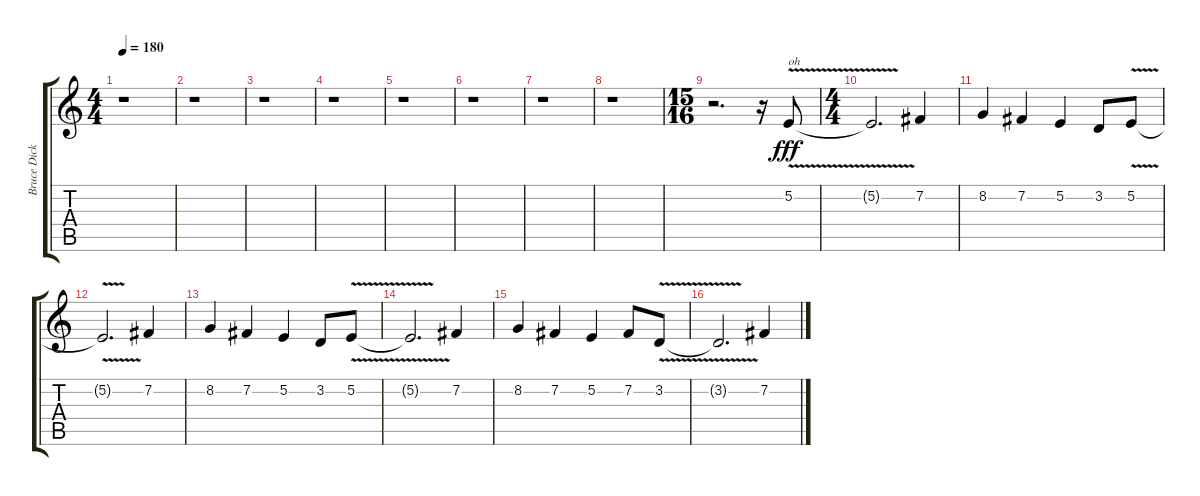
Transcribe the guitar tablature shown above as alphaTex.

\track ("Bruce Dickinson - Vocals" "Bruce Dick") {instrument lead6voice}
\staff {score tabs}
\tuning (E4 B3 G3 D3 A2 E2) {hide}
\ts (4 4)
\tempo 180
\clef g2
\ks c
r.1{dy fff} |
r.1 |
r.1 |
r.1 |
r.1 |
r.1 |
r.1 |
r.1 |
\ts (15 16)
r.2{d} r.16 5.2{v}.8{txt "oh" volume 13} |
\ts (4 4)
5.2{t}.2{d} 7.2.4 |
8.2.4 7.2.4 5.2.4 3.2.8 5.2{v}.8 |
5.2{t}.2{d} 7.2.4 |
8.2.4 7.2.4 5.2.4 3.2.8 5.2{v}.8 |
5.2{t}.2{d} 7.2.4 |
8.2.4 7.2.4 5.2.4 7.2.8 3.2{v}.8 |
3.2{t}.2{d} 7.2.4
